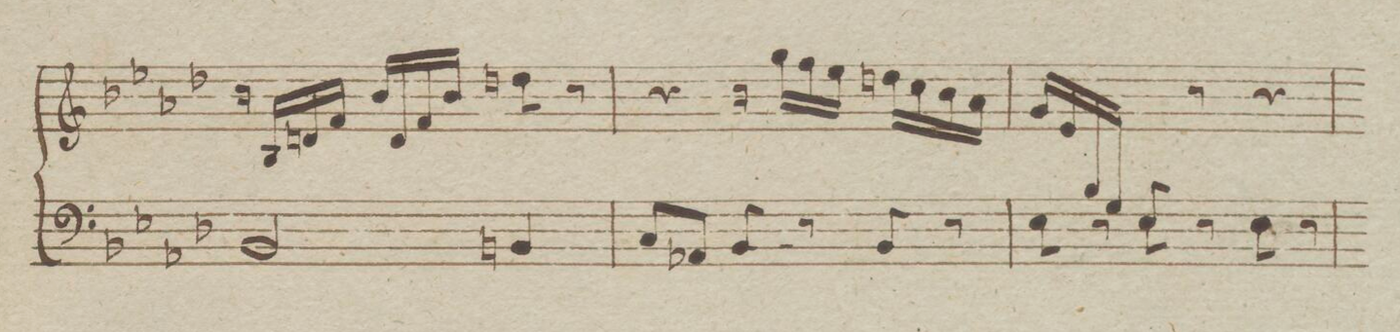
**kern	**dynam
*I"Organo	*
*clefF4	*
*k[b-e-a-d-]	*
*met(c)	*
*M3/4	*
2BB-/	.
4BBn/	.
=98	=98
8C/L	.
8AA-X/J	.
8BB-/	.
8r	.
8BB-/	.
8r	.
=99	=99
8E-\	.
8r	.
8E-\	.
8r	.
8E-\	.
8r	.
=100	=100
*-	*-
